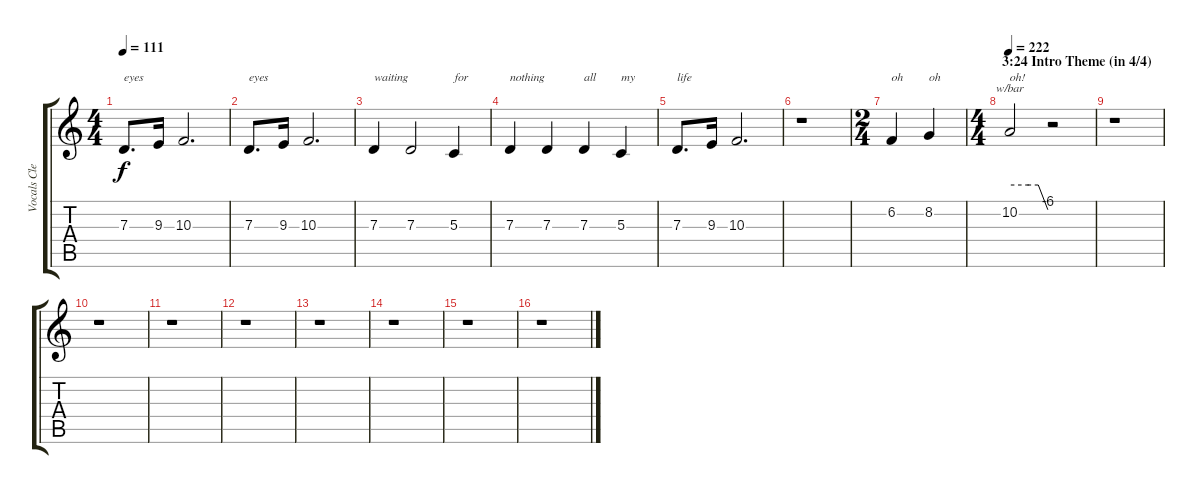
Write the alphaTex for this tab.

\track ("Vocals Clean" "Vocals Cle") {instrument pad4choir}
\staff {score tabs}
\tuning (E4 B3 G3 D3 A2 E2) {hide}
\ts (4 4)
\tempo 111
\clef g2
\ks c
7.3.8{d txt "eyes" dy f} 9.3.16 10.3.2{d} |
7.3.8{d txt "eyes"} 9.3.16 10.3.2{d} |
7.3.4{txt "waiting"} 7.3.2 5.3.4{txt "for"} |
7.3.4{txt "nothing"} 7.3.4 7.3.4{txt "all"} 5.3.4{txt "my"} |
7.3.8{d txt "life"} 9.3.16 10.3.2{d} |
r.1 |
\ts (2 4)
6.2.4{txt "oh"} 8.2.4{txt "oh"} |
\ts (4 4)
\section ("" "3:24 Intro Theme (in 4/4)")
\tempo 222
10.2.2{tbe (custom default 0 0 30 0 45 0 60 -24) txt "oh!"} r.2 |
r.1 |
r.1 |
r.1 |
r.1 |
r.1 |
r.1 |
r.1 |
r.1
